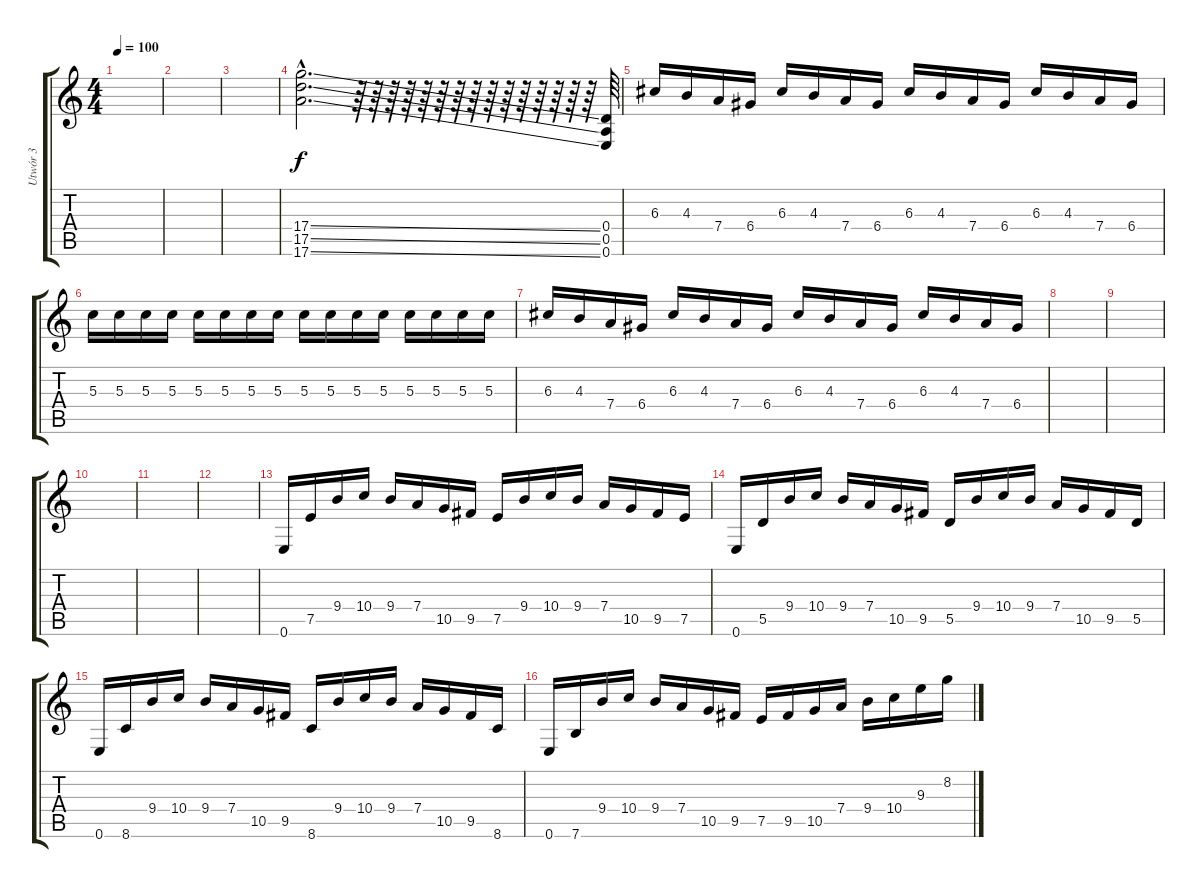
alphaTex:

\track ("Utwór 3" "Utwór 3") {instrument distortionguitar}
\staff {score tabs}
\tuning (E4 B3 G3 D3 A2 E2) {hide}
\ts (4 4)
\tempo 100
\clef g2
\ks c
|
|
|
(17.4{ss hac} 17.5{ss hac} 17.6{ss hac}).2{d} r.64 r.64 r.64 r.64 r.64 r.64 r.64 r.64 r.64 r.64 r.64 r.64 r.64 r.64 r.64 (0.4 0.5 0.6).64 |
6.3.16 4.3.16 7.4.16 6.4.16 6.3.16 4.3.16 7.4.16 6.4.16 6.3.16 4.3.16 7.4.16 6.4.16 6.3.16 4.3.16 7.4.16 6.4.16 |
5.3.16 5.3.16 5.3.16 5.3.16 5.3.16 5.3.16 5.3.16 5.3.16 5.3.16 5.3.16 5.3.16 5.3.16 5.3.16 5.3.16 5.3.16 5.3.16 |
6.3.16 4.3.16 7.4.16 6.4.16 6.3.16 4.3.16 7.4.16 6.4.16 6.3.16 4.3.16 7.4.16 6.4.16 6.3.16 4.3.16 7.4.16 6.4.16 |
|
|
|
|
|
0.6.16{volume 15} 7.5.16 9.4.16 10.4.16 9.4.16 7.4.16 10.5.16 9.5.16 7.5.16 9.4.16 10.4.16 9.4.16 7.4.16 10.5.16 9.5.16 7.5.16 |
0.6.16 5.5.16 9.4.16 10.4.16 9.4.16 7.4.16 10.5.16 9.5.16 5.5.16 9.4.16 10.4.16 9.4.16 7.4.16 10.5.16 9.5.16 5.5.16 |
0.6.16 8.6.16 9.4.16 10.4.16 9.4.16 7.4.16 10.5.16 9.5.16 8.6.16 9.4.16 10.4.16 9.4.16 7.4.16 10.5.16 9.5.16 8.6.16 |
0.6.16 7.6.16 9.4.16 10.4.16 9.4.16 7.4.16 10.5.16 9.5.16 7.5.16 9.5.16 10.5.16 7.4.16 9.4.16 10.4.16 9.3.16 8.2.16
